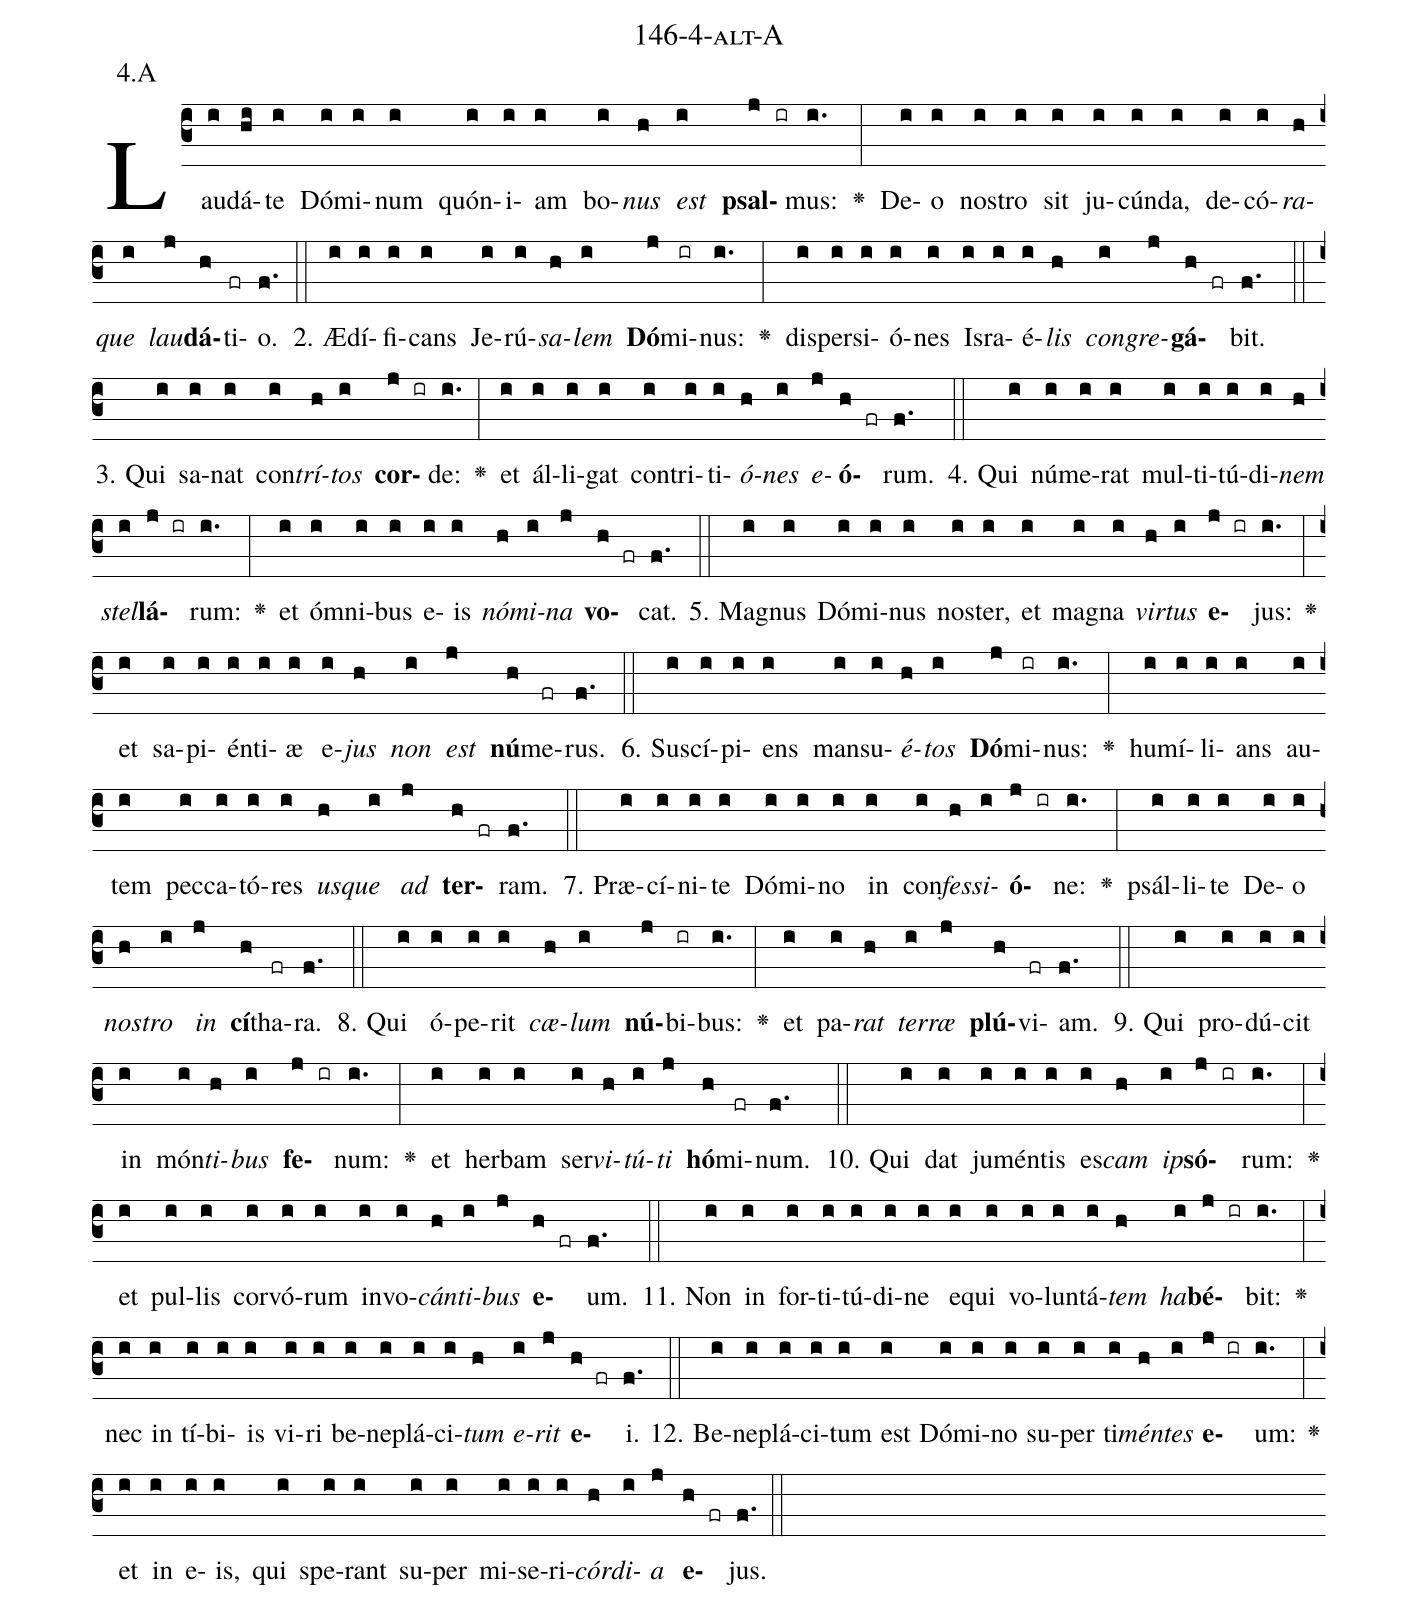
name: 146-4-alt-A;
annotation: 4.A;
%%
(c3)Lau(i)dá(hi)te(i) Dó(i)mi(i)num(i) quón(i)i(i)am(i) bo(i)<i>nus</i>(h) <i>est</i>(i) <b>psal</b>(j ir)mus:(i.) <v>\greheightstar</v>(:) De(i)o(i) nos(i)tro(i) sit(i) ju(i)cún(i)da,(i) de(i)có(i)<i>ra</i>(h)<i>que</i>(i) <i>lau</i>(j)<b>dá</b>(h)ti(fr)o.(f.) (::)
2. Æ(i)dí(i)fi(i)cans(i) Je(i)rú(i)<i>sa</i>(h)<i>lem</i>(i) <b>Dó</b>(j)mi(ir)nus:(i.) <v>\greheightstar</v>(:) di(i)sper(i)si(i)ó(i)nes(i) Is(i)ra(i)é(i)<i>lis</i>(h) <i>con</i>(i)<i>gre</i>(j)<b>gá</b>(h fr)bit.(f.) (::)
3. Qui(i) sa(i)nat(i) con(i)<i>trí</i>(h)<i>tos</i>(i) <b>cor</b>(j ir)de:(i.) <v>\greheightstar</v>(:) et(i) ál(i)li(i)gat(i) con(i)tri(i)ti(i)<i>ó</i>(h)<i>nes</i>(i) <i>e</i>(j)<b>ó</b>(h fr)rum.(f.) (::)
4. Qui(i) nú(i)me(i)rat(i) mul(i)ti(i)tú(i)di(i)<i>nem</i>(h) <i>stel</i>(i)<b>lá</b>(j ir)rum:(i.) <v>\greheightstar</v>(:) et(i) óm(i)ni(i)bus(i) e(i)is(i) <i>nó</i>(h)<i>mi</i>(i)<i>na</i>(j) <b>vo</b>(h fr)cat.(f.) (::)
5. Ma(i)gnus(i) Dó(i)mi(i)nus(i) nos(i)ter,(i) et(i) ma(i)gna(i) <i>vir</i>(h)<i>tus</i>(i) <b>e</b>(j ir)jus:(i.) <v>\greheightstar</v>(:) et(i) sa(i)pi(i)én(i)ti(i)æ(i) e(i)<i>jus</i>(h) <i>non</i>(i) <i>est</i>(j) <b>nú</b>(h)me(fr)rus.(f.) (::)
6. Su(i)scí(i)pi(i)ens(i) man(i)su(i)<i>é</i>(h)<i>tos</i>(i) <b>Dó</b>(j)mi(ir)nus:(i.) <v>\greheightstar</v>(:) hu(i)mí(i)li(i)ans(i) au(i)tem(i) pec(i)ca(i)tó(i)res(i) <i>us</i>(h)<i>que</i>(i) <i>ad</i>(j) <b>ter</b>(h fr)ram.(f.) (::)
7. Præ(i)cí(i)ni(i)te(i) Dó(i)mi(i)no(i) in(i) con(i)<i>fes</i>(h)<i>si</i>(i)<b>ó</b>(j ir)ne:(i.) <v>\greheightstar</v>(:) psál(i)li(i)te(i) De(i)o(i) <i>nos</i>(h)<i>tro</i>(i) <i>in</i>(j) <b>cí</b>(h)tha(fr)ra.(f.) (::)
8. Qui(i) ó(i)pe(i)rit(i) <i>cæ</i>(h)<i>lum</i>(i) <b>nú</b>(j)bi(ir)bus:(i.) <v>\greheightstar</v>(:) et(i) pa(i)<i>rat</i>(h) <i>ter</i>(i)<i>ræ</i>(j) <b>plú</b>(h)vi(fr)am.(f.) (::)
9. Qui(i) pro(i)dú(i)cit(i) in(i) món(i)<i>ti</i>(h)<i>bus</i>(i) <b>fe</b>(j ir)num:(i.) <v>\greheightstar</v>(:) et(i) her(i)bam(i) ser(i)<i>vi</i>(h)<i>tú</i>(i)<i>ti</i>(j) <b>hó</b>(h)mi(fr)num.(f.) (::)
10. Qui(i) dat(i) ju(i)mén(i)tis(i) es(i)<i>cam</i>(h) <i>ip</i>(i)<b>só</b>(j ir)rum:(i.) <v>\greheightstar</v>(:) et(i) pul(i)lis(i) cor(i)vó(i)rum(i) in(i)vo(i)<i>cán</i>(h)<i>ti</i>(i)<i>bus</i>(j) <b>e</b>(h fr)um.(f.) (::)
11. Non(i) in(i) for(i)ti(i)tú(i)di(i)ne(i) e(i)qui(i) vo(i)lun(i)tá(i)<i>tem</i>(h) <i>ha</i>(i)<b>bé</b>(j ir)bit:(i.) <v>\greheightstar</v>(:) nec(i) in(i) tí(i)bi(i)is(i) vi(i)ri(i) be(i)ne(i)plá(i)ci(i)<i>tum</i>(h) <i>e</i>(i)<i>rit</i>(j) <b>e</b>(h fr)i.(f.) (::)
12. Be(i)ne(i)plá(i)ci(i)tum(i) est(i) Dó(i)mi(i)no(i) su(i)per(i) ti(i)<i>mén</i>(h)<i>tes</i>(i) <b>e</b>(j ir)um:(i.) <v>\greheightstar</v>(:) et(i) in(i) e(i)is,(i) qui(i) spe(i)rant(i) su(i)per(i) mi(i)se(i)ri(i)<i>cór</i>(h)<i>di</i>(i)<i>a</i>(j) <b>e</b>(h fr)jus.(f.) (::)
